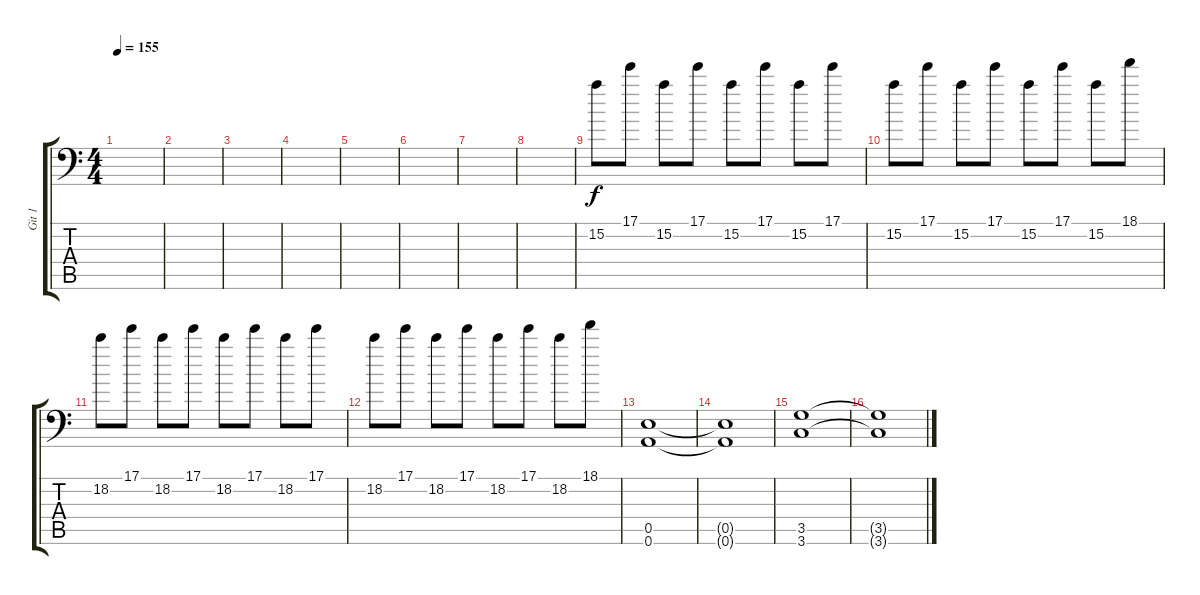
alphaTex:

\track ("Git 1" "Git 1") {instrument distortionguitar}
\staff {score tabs}
\tuning (B3 Gb3 D3 A2 E2 A1) {hide}
\ts (4 4)
\tempo 155
\clef f4
\ks c
|
|
|
|
|
|
|
|
15.2.8{volume 2 balance 8} 17.1.8 15.2.8{volume 4} 17.1.8 15.2.8{volume 6} 17.1.8 15.2.8{volume 8} 17.1.8 |
15.2.8{volume 10} 17.1.8 15.2.8{volume 12} 17.1.8 15.2.8{volume 13} 17.1.8 15.2.8 18.1.8 |
18.2.8 17.1.8 18.2.8 17.1.8 18.2.8 17.1.8 18.2.8 17.1.8 |
18.2.8 17.1.8 18.2.8 17.1.8 18.2.8 17.1.8 18.2.8 18.1.8 |
(0.5 0.6).1{balance 8} |
(0.5{t} 0.6{t}).1 |
(3.5 3.6).1 |
(3.5{t} 3.6{t}).1
